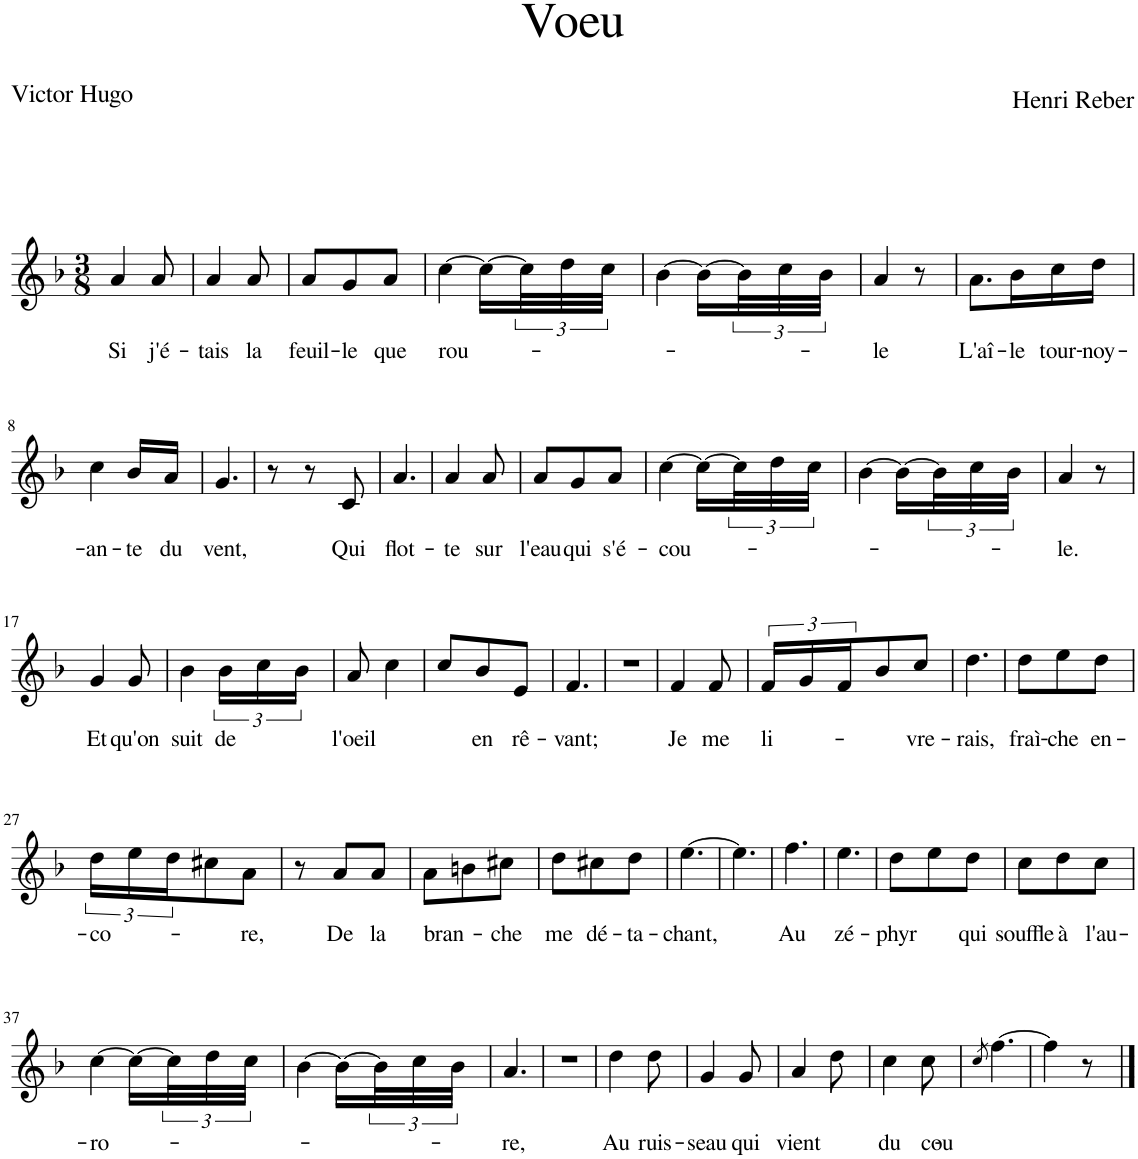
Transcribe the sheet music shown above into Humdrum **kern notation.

**kern	**text
*part1	*part1
*staff1	*staff1
*I"Piano	*
*I'Pno	*
*clefG2	*
*k[b-]	*
*M3/8	*
=1	=1
!	!LO:LY:b
4a/	Si
!	!LO:LY:b
8a/	j'é-
=2	=2
!	!LO:LY:b
4a/	-tais
!	!LO:LY:b
8a/	la
=3	=3
!	!LO:LY:b
8a/L	feuil-
!	!LO:LY:b
8g/	-le
!	!LO:LY:b
8a/J	que
=4	=4
!	!LO:LY:b
[4cc\	rou-
16cc\LL_	.
48cc\L]	.
48dd\	.
48cc\JJJ	.
=5	=5
[4b-\	.
16b-\LL_	.
48b-\L]	.
48cc\	.
48b-\JJJ	.
=6	=6
!	!LO:LY:b
4a/	-le
8r	.
=7	=7
!	!LO:LY:b
8.a\L	L'aî-
!	!LO:LY:b
16b-\L	-le
!	!LO:LY:b
16cc\	tour-
!	!LO:LY:b
16dd\JJ	-noy-
!!LO:LB:g=z
=8	=8
!	!LO:LY:b
4cc\	-an-
!	!LO:LY:b
16b-/LL	-te
!	!LO:LY:b
16a/JJ	du
=9	=9
!	!LO:LY:b
4.g/	vent,
=10	=10
8r	.
8r	.
!	!LO:LY:b
8c/	Qui
=11	=11
!	!LO:LY:b
4.a/	flot-
=12	=12
!	!LO:LY:b
4a/	-te
!	!LO:LY:b
8a/	sur
=13	=13
!	!LO:LY:b
8a/L	l'eau
!	!LO:LY:b
8g/	qui
!	!LO:LY:b
8a/J	s'é-
=14	=14
!	!LO:LY:b
[4cc\	-cou-
16cc\LL_	.
48cc\L]	.
48dd\	.
48cc\JJJ	.
=15	=15
[4b-\	.
16b-\LL_	.
48b-\L]	.
48cc\	.
48b-\JJJ	.
=16	=16
!	!LO:LY:b
4a/	-le.
8r	.
!!LO:LB:g=z
=17	=17
!	!LO:LY:b
4g/	Et
!	!LO:LY:b
8g/	qu'on
=18	=18
!	!LO:LY:b
4b-\	suit
!	!LO:LY:b
24b-\LL	de
24cc\	.
24b-\JJ	.
=19	=19
!	!LO:LY:b
8a/	l'oeil
4cc\	.
=20	=20
8cc/L	.
!	!LO:LY:b
8b-/	en
!	!LO:LY:b
8e/J	rê-
=21	=21
!	!LO:LY:b
4.f/	-vant;
=22	=22
4.r	.
=23	=23
!	!LO:LY:b
4f/	Je
!	!LO:LY:b
8f/	me
=24	=24
!	!LO:LY:b
24f/LL	li-
24g/	.
24f/J	.
8b-/	.
!	!LO:LY:b
8cc/J	-vre-
=25	=25
!	!LO:LY:b
4.dd\	-rais,
=26	=26
!	!LO:LY:b
8dd\L	fraì-
!	!LO:LY:b
8ee\	-che
!	!LO:LY:b
8dd\J	en-
!!LO:LB:g=z
=27	=27
!	!LO:LY:b
24dd\LL	-co-
24ee\	.
24dd\J	.
8cc#X\	.
!	!LO:LY:b
8a\J	-re,
=28	=28
8r	.
!	!LO:LY:b
8a/L	De
!	!LO:LY:b
8a/J	la
=29	=29
!	!LO:LY:b
8a\L	bran-
8bn\	.
!	!LO:LY:b
8cc#X\J	-che
=30	=30
!	!LO:LY:b
8dd\L	me
!	!LO:LY:b
8cc#X\	dé-
!	!LO:LY:b
8dd\J	-ta-
=31	=31
!	!LO:LY:b
[4.ee\	-chant,
=32	=32
4.ee\]	.
=33	=33
!	!LO:LY:b
4.ff\	Au
=34	=34
!	!LO:LY:b
4.ee\	zé-
=35	=35
!	!LO:LY:b
8dd\L	-phyr
8ee\	.
!	!LO:LY:b
8dd\J	qui
=36	=36
!	!LO:LY:b
8cc\L	souffle
!	!LO:LY:b
8dd\	à
!	!LO:LY:b
8cc\J	l'au-
!!LO:LB:g=z
=37	=37
!	!LO:LY:b
[4cc\	-ro-
16cc\LL_	.
48cc\L]	.
48dd\	.
48cc\JJJ	.
=38	=38
[4b-\	.
16b-\LL_	.
48b-\L]	.
48cc\	.
48b-\JJJ	.
=39	=39
!	!LO:LY:b
4.a/	-re,
=40	=40
4.r	.
=41	=41
!	!LO:LY:b
4dd\	Au
!	!LO:LY:b
8dd\	ruis-
=42	=42
!	!LO:LY:b
4g/	-seau
!	!LO:LY:b
8g/	qui
=43	=43
!	!LO:LY:b
4a/	vient
8dd\	.
=44	=44
!	!LO:LY:b
4cc\	du
!	!LO:LY:b
8cc\	cou-
=45	=45
8qcc/	.
[4.ff\	.
=46	=46
4ff\]	.
8r	.
==	==
*-	*-
